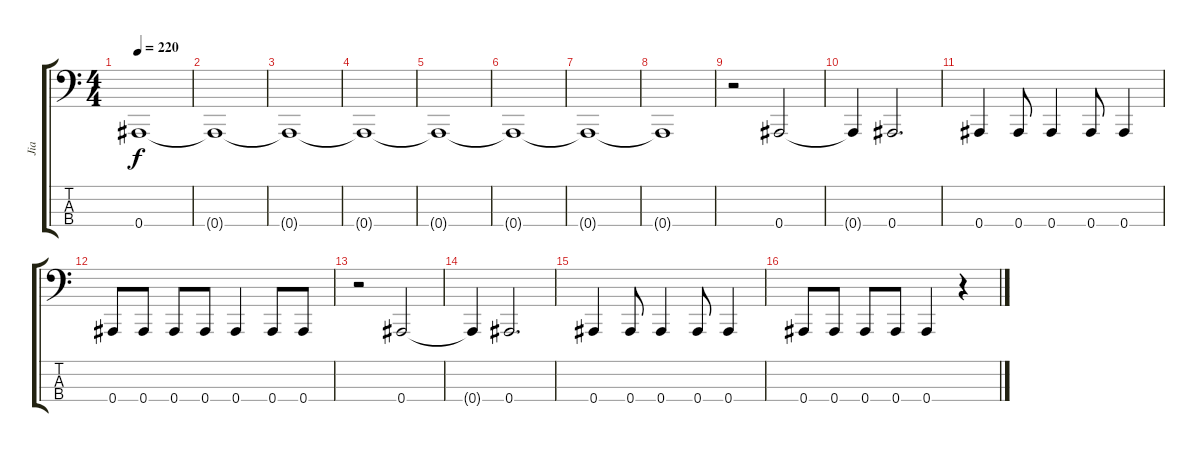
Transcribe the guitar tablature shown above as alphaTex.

\track ("Jia" "Jia") {instrument electricbasspick}
\staff {score tabs}
\tuning (Eb2 Bb1 F1 Bb0) {hide}
\ts (4 4)
\tempo 220
\clef f4
\ks c
0.4{t}.1{dy f} |
0.4{t}.1 |
0.4{t}.1 |
0.4{t}.1 |
0.4{t}.1 |
0.4{t}.1 |
0.4{t}.1 |
0.4{t}.1 |
r.2 0.4.2 |
0.4{t}.4 0.4.2{d} |
0.4.4 0.4.8 0.4.4 0.4.8 0.4.4 |
0.4.8 0.4.8 0.4.8 0.4.8 0.4.4 0.4.8 0.4.8 |
r.2 0.4.2 |
0.4{t}.4 0.4.2{d} |
0.4.4 0.4.8 0.4.4 0.4.8 0.4.4 |
0.4.8 0.4.8 0.4.8 0.4.8 0.4.4 r.4
